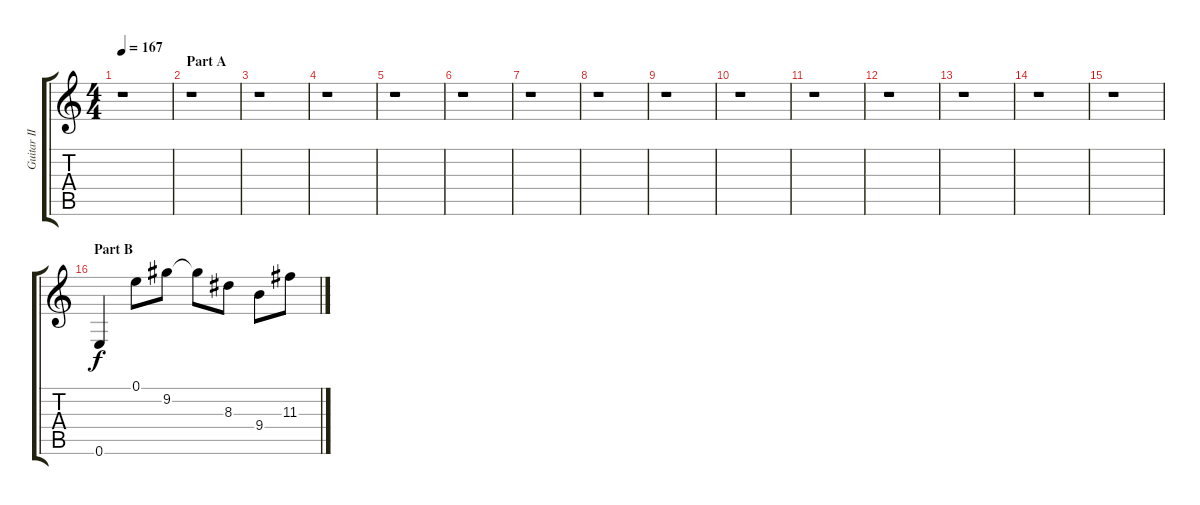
\track ("Guitar II (Ken)" "Guitar II ") {instrument electricguitarclean}
\staff {score tabs}
\tuning (E4 B3 G3 D3 A2 E2) {hide}
\ts (4 4)
\tempo 167
\clef g2
\ks c
r.1{dy f instrument electricguitarclean} |
\section ("" "Part A")
r.1 |
r.1 |
r.1 |
r.1 |
r.1 |
r.1 |
r.1 |
r.1 |
r.1 |
r.1 |
r.1 |
r.1 |
r.1 |
r.1 |
\section ("" "Part B")
0.6.4 0.1.8 9.2.8 9.2{t}.8 8.3.8 9.4.8 11.3.8
